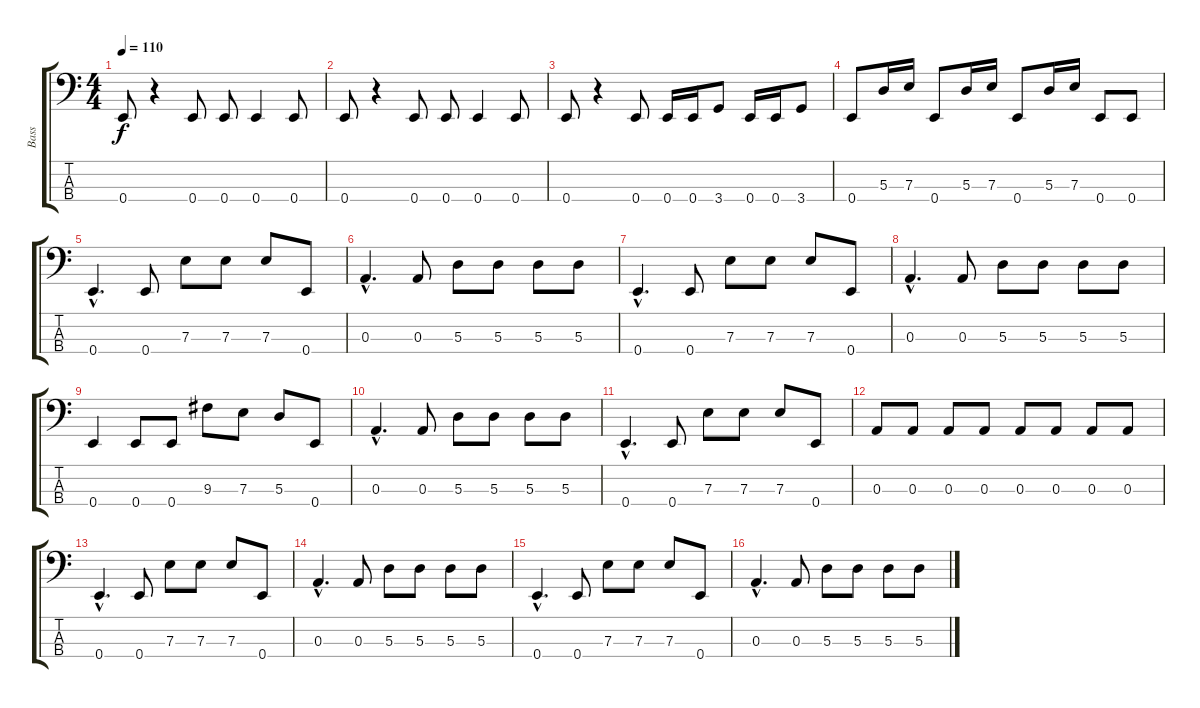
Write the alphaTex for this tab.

\track ("Bass" "Bass") {instrument electricbassfinger}
\staff {score tabs}
\tuning (G2 D2 A1 E1) {hide}
\ts (4 4)
\tempo 110
\clef f4
\ks c
0.4.8{dy f} r.4 0.4.8 0.4.8 0.4.4 0.4.8 |
0.4.8 r.4 0.4.8 0.4.8 0.4.4 0.4.8 |
0.4.8 r.4 0.4.8 0.4.16 0.4.16 3.4.8 0.4.16 0.4.16 3.4.8 |
0.4.8 5.3.16 7.3.16 0.4.8 5.3.16 7.3.16 0.4.8 5.3.16 7.3.16 0.4.8 0.4.8 |
0.4{hac}.4{d} 0.4.8 7.3.8 7.3.8 7.3.8 0.4.8 |
0.3{hac}.4{d} 0.3.8 5.3.8 5.3.8 5.3.8 5.3.8 |
0.4{hac}.4{d} 0.4.8 7.3.8 7.3.8 7.3.8 0.4.8 |
0.3{hac}.4{d} 0.3.8 5.3.8 5.3.8 5.3.8 5.3.8 |
0.4.4 0.4.8 0.4.8 9.3.8 7.3.8 5.3.8 0.4.8 |
0.3{hac}.4{d} 0.3.8 5.3.8 5.3.8 5.3.8 5.3.8 |
0.4{hac}.4{d} 0.4.8 7.3.8 7.3.8 7.3.8 0.4.8 |
0.3.8 0.3.8 0.3.8 0.3.8 0.3.8 0.3.8 0.3.8 0.3.8 |
0.4{hac}.4{d} 0.4.8 7.3.8 7.3.8 7.3.8 0.4.8 |
0.3{hac}.4{d} 0.3.8 5.3.8 5.3.8 5.3.8 5.3.8 |
0.4{hac}.4{d} 0.4.8 7.3.8 7.3.8 7.3.8 0.4.8 |
0.3{hac}.4{d} 0.3.8 5.3.8 5.3.8 5.3.8 5.3.8
